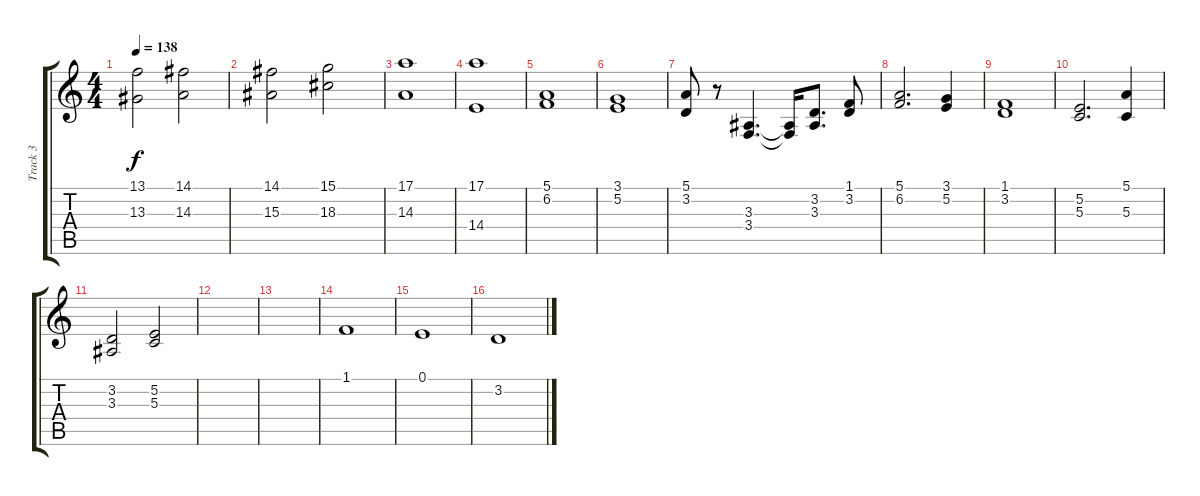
\track ("Track 3" "Track 3") {instrument stringensemble1}
\staff {score tabs}
\tuning (E4 B3 G3 D3 A2 E2) {hide}
\ts (4 4)
\tempo 138
\clef g2
\ks c
(13.1 13.3).2{dy f} (14.1 14.3).2 |
(14.1 15.3).2 (15.1 18.3).2 |
(17.1 14.3).1 |
(17.1 14.4).1 |
(5.1 6.2).1 |
(3.1 5.2).1 |
(5.1 3.2).8 r.8 (3.3 3.4).4{d} (3.3{t} 3.4{t}).16 (3.2 3.3).8{d} (1.1 3.2).8 |
(5.1 6.2).2{d} (3.1 5.2).4 |
(1.1 3.2).1 |
(5.2 5.3).2{d} (5.1 5.3).4 |
(3.2 3.3).2 (5.2 5.3).2 |
|
|
1.1.1 |
0.1.1 |
3.2.1
